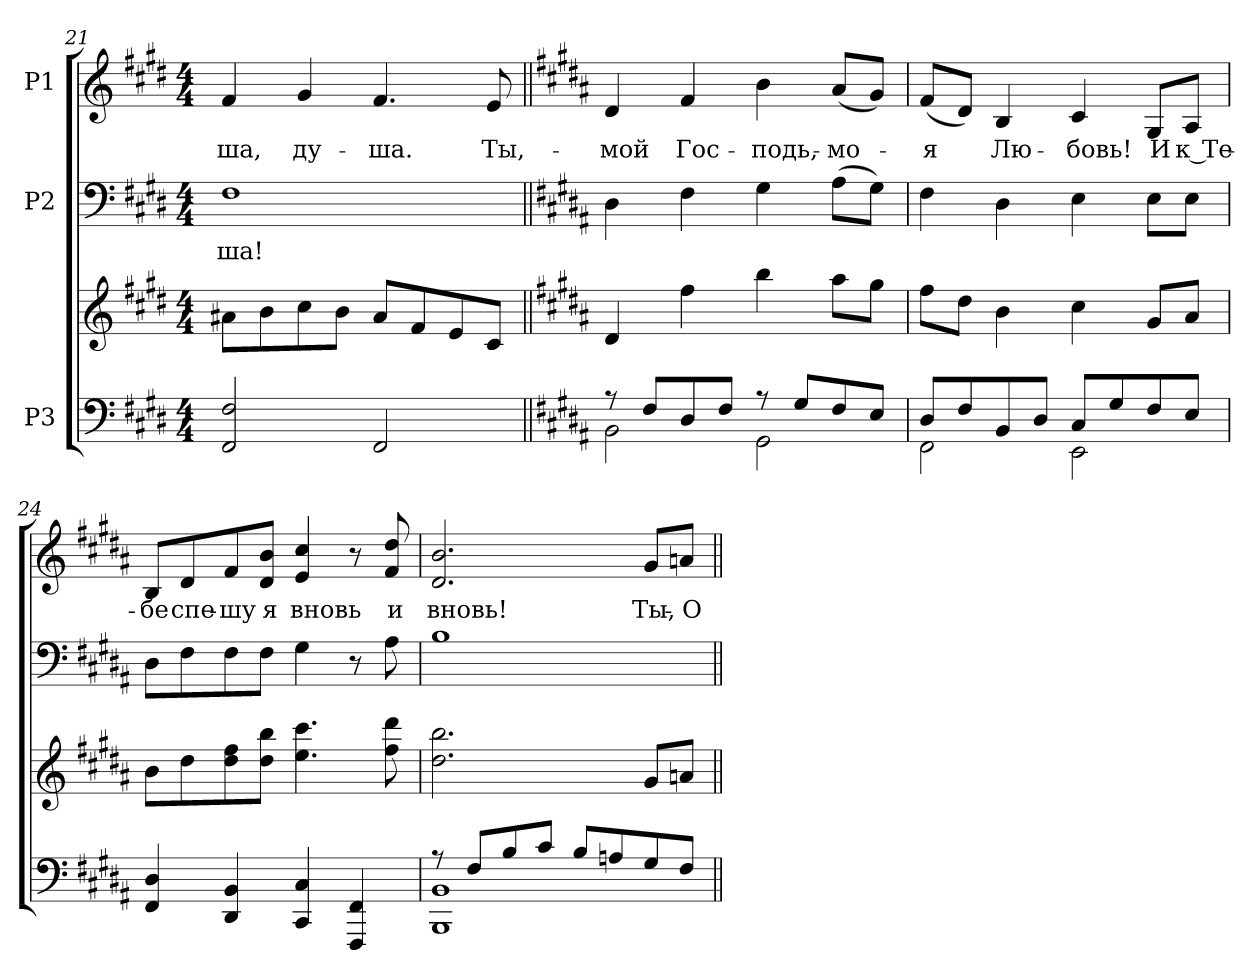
**kern	**kern	**kern	**text	**kern	**text
*part3	*part3	*part2	*part2	*part1	*part1
*staff4	*staff3	*staff2	*staff2	*staff1	*staff1
*I"P3	*	*I"P2	*	*I"P1	*
!!LO:LB:g=z
*clefF4	*clefG2	*clefF4	*	*clefG2	*
*k[f#c#g#d#]	*k[f#c#g#d#]	*k[f#c#g#d#]	*	*k[f#c#g#d#]	*
*E:	*E:	*E:	*	*E:	*
*M4/4	*M4/4	*M4/4	*	*M4/4	*
=21	=21	=21	=21	=21	=21
!	!	!	!LO:LY:a:color=#000000	!	!
!	!	!	!	!	!LO:LY:b:color=#000000
2FF#i/ 2F#i	8a#Xi\L	1F#i	-ша!	4f#i/	-ша,
.	8bi\	.	.	.	.
!	!	!	!	!	!LO:LY:b:color=#000000
.	8cc#i\	.	.	4g#i/	ду-
.	8bi\J	.	.	.	.
!	!	!	!	!	!LO:LY:b:color=#000000
2FF#i/	8a#i/L	.	.	4.f#i/	-ша.
.	8f#i/	.	.	.	.
.	8ei/	.	.	.	.
!	!	!	!	!	!LO:LY:b:color=#000000
.	8c#i/J	.	.	8ei/	Ты,-
=22||	=22||	=22||	=22||	=22||	=22||
*k[f#c#g#d#a#]	*k[f#c#g#d#a#]	*k[f#c#g#d#a#]	*	*k[f#c#g#d#a#]	*
*B:	*B:	*B:	*	*B:	*
*^	*	*	*	*	*
!	!	!	!	!	!	!LO:LY:b:color=#000000
8r	2BBi\	4d#i/	4D#i\	.	4d#i/	-мой
8F#i/L	.	.	.	.	.	.
!	!	!	!	!	!	!LO:LY:b:color=#000000
8D#i/	.	4ff#i\	4F#i\	.	4f#i/	Гос-
8F#i/J	.	.	.	.	.	.
!	!	!	!	!	!	!LO:LY:b:color=#000000
8r	2GG#i\	4bbi\	4G#i\	.	4bi\	-подь,-
8G#i/L	.	.	.	.	.	.
!	!	!	!	!	!	!LO:LY:b:color=#000000
8F#i/	.	8aa#i\L	(8A#i\L	.	(8a#i/L	-мо-
8Ei/J	.	8gg#i\J	8G#i\J)	.	8g#i/J)	.
=23	=23	=23	=23	=23	=23	=23
!	!	!	!	!	!	!LO:LY:b:color=#000000
8D#i/L	2FF#i\	8ff#i\L	4F#i\	.	(8f#i/L	-я
8F#i/	.	8dd#i\J	.	.	8d#i/J)	.
!	!	!	!	!	!	!LO:LY:b:color=#000000
8BBi/	.	4bi\	4D#i\	.	4Bi/	Лю-
8D#i/J	.	.	.	.	.	.
!	!	!	!	!	!	!LO:LY:b:color=#000000
8C#i/L	2EEi\	4cc#i\	4Ei\	.	4c#i/	-бовь!
8G#i/	.	.	.	.	.	.
!	!	!	!	!	!	!LO:LY:b:color=#000000
8F#i/	.	8g#i/L	8Ei\L	.	8G#i/L	И
!	!	!	!	!	!	!LO:LY:b:color=#000000
8Ei/J	.	8a#i/J	8Ei\J	.	8A#i/J	к Те-
*v	*v	*	*	*	*	*
!!LO:PB:g=z
=24	=24	=24	=24	=24	=24
!	!	!	!	!	!LO:LY:b:color=#000000
4FF#i/ 4D#i	8bi\L	8D#i\L	.	8Bi/L	-бе
!	!	!	!	!	!LO:LY:b:color=#000000
.	8dd#i\	8F#i\	.	8d#i/	спе-
!	!	!	!	!	!LO:LY:b:color=#000000
4DD#i/ 4BBi	8dd#i\ 8ff#i	8F#i\	.	8f#i/	-шу
!	!	!	!	!	!LO:LY:b:color=#000000
.	8dd#i\ 8bbiJ	8F#i\J	.	8d#i/ 8biJ	я
!	!	!	!	!	!LO:LY:b:color=#000000
4CC#i/ 4C#i	4.eei\ 4.ccc#i	4G#i\	.	4ei/ 4cc#i	вновь
4FFF#i/ 4FF#i	.	8r	.	8r	.
!	!	!	!	!	!LO:LY:b:color=#000000
.	8ff#i\ 8ddd#i	8A#i\	.	8f#i/ 8dd#i	и
=25	=25	=25	=25	=25	=25
*^	*	*	*	*	*
!	!	!	!	!	!	!LO:LY:b:color=#000000
8r	1BBBi 1BBi	2.dd#i\ 2.bbi	1Bi	.	2.d#i/ 2.bi	вновь!
8F#i/L	.	.	.	.	.	.
8Bi/	.	.	.	.	.	.
8c#i/J	.	.	.	.	.	.
8Bi/L	.	.	.	.	.	.
8Ani/	.	.	.	.	.	.
!	!	!	!	!	!	!LO:LY:b:color=#000000
8G#i/	.	8g#i/L	.	.	8g#i/L	Ты,-
!	!	!	!	!	!	!LO:LY:b:color=#000000
8F#i/J	.	8ani/J	.	.	8ani/J	-О-
*v	*v	*	*	*	*	*
=||	=||	=||	=||	=||	=||
*-	*-	*-	*-	*-	*-
